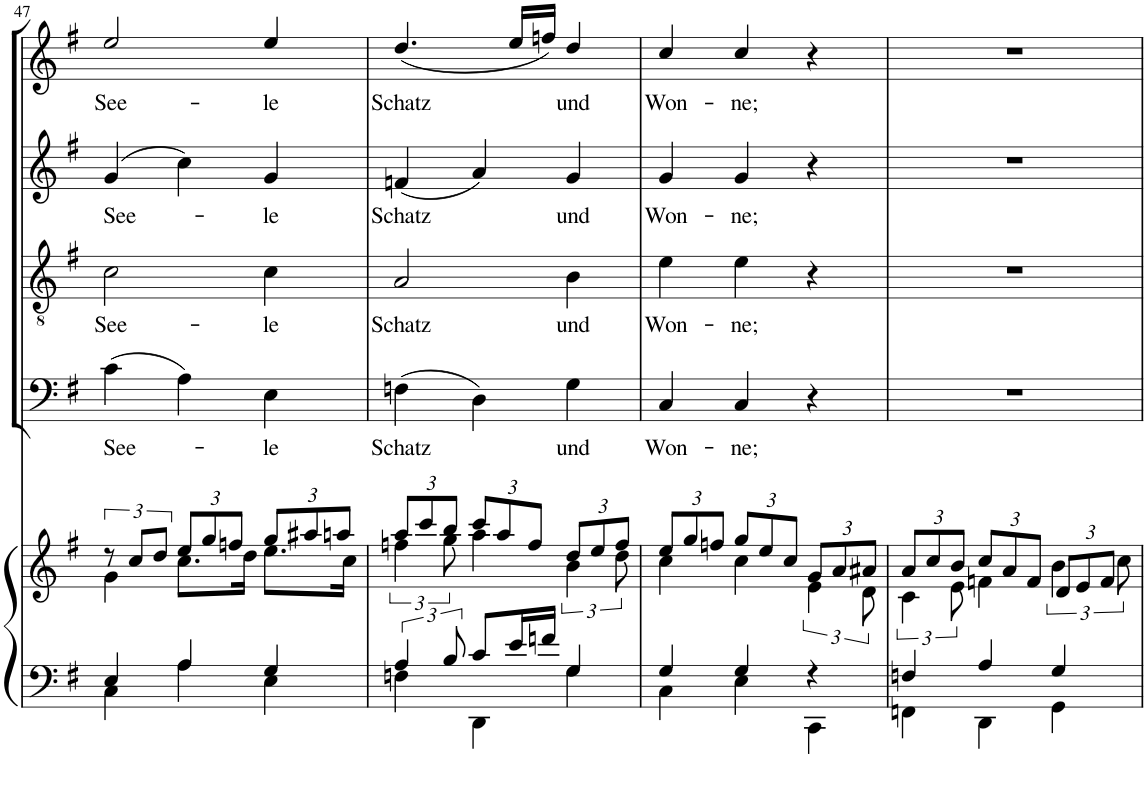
**kern	**kern	**kern	**text	**kern	**text	**kern	**text	**kern	**text
*part6	*part5	*part4	*part4	*part3	*part3	*part2	*part2	*part1	*part1
*staff6	*staff5	*staff4	*staff4	*staff3	*staff3	*staff2	*staff2	*staff1	*staff1
*I"Pipe Organ	*I"Pipe Organ	*I"Bassi	*	*I"Tenori	*	*I"Contralti	*	*I"Soprani	*
*I'P Org	*I'P Org	*	*	*	*	*	*	*	*
!!LO:PB:g=z
*clefF4	*clefG2	*clefF4	*	*clefGv2	*	*clefG2	*	*clefG2	*
*	*	*	*	*	*	*	*	*Trd1c2	*
*k[f#]	*k[f#]	*k[f#]	*	*k[f#]	*	*k[f#]	*	*k[f#]	*
*G:	*G:	*G:	*	*G:	*	*G:	*	*G:	*
*M3/4	*M3/4	*M3/4	*	*M3/4	*	*M3/4	*	*M3/4	*
=47	=47	=47	=47	=47	=47	=47	=47	=47	=47
*^	*^	*	*	*	*	*	*	*	*
!	!	!	!	!	!LO:LY:b	!	!LO:LY:b	!	!LO:LY:b	!	!LO:LY:b
4E/	4C\	12r	4g\	(4c\	See-	2c\	See-	(4g/	See-	2ee/	See-
.	.	12cc/L	.	.	.	.	.	.	.	.	.
.	.	12dd/J	.	.	.	.	.	.	.	.	.
*	*	*Xbrackettup	*	*	*	*	*	*	*	*	*
4A/	4A\	12ee/L	8.cc\L	4A\)	.	.	.	4cc\)	.	.	.
.	.	12gg/	.	.	.	.	.	.	.	.	.
.	.	12ffn/J	.	.	.	.	.	.	.	.	.
.	.	.	16dd\Jk	.	.	.	.	.	.	.	.
!	!	!	!	!	!LO:LY:b	!	!LO:LY:b	!	!LO:LY:b	!	!LO:LY:b
4G/	4E\	12gg/L	8.ee\L	4E\	-le	4c\	-le	4g/	-le	4ee/	-le
.	.	12aa#X/	.	.	.	.	.	.	.	.	.
.	.	12aan/J	.	.	.	.	.	.	.	.	.
.	.	.	16cc\Jk	.	.	.	.	.	.	.	.
=48	=48	=48	=48	=48	=48	=48	=48	=48	=48	=48	=48
*	*	*	*brackettup	*	*	*	*	*	*	*	*
!	!	!	!	!	!LO:LY:b	!	!LO:LY:b	!	!LO:LY:b	!	!LO:LY:b
6A/	4Fn\	12aa/L	6ffn\	(4Fn\	Schatz	2A/	Schatz	(4fn/	Schatz	(4.dd/	Schatz
.	.	12ccc/	.	.	.	.	.	.	.	.	.
12B/	.	12bb/J	12gg\	.	.	.	.	.	.	.	.
*	*	*Xbrackettup	*	*	*	*	*	*	*	*	*
8c/L	4DD\	12ccc/L	4aa\	4D\)	.	.	.	4a/)	.	.	.
.	.	12aa/	.	.	.	.	.	.	.	.	.
16e/L	.	.	.	.	.	.	.	.	.	16ee/LL	.
.	.	12ff/J	.	.	.	.	.	.	.	.	.
16fn/JJ	.	.	.	.	.	.	.	.	.	16ffn/JJ)	.
*	*	*	*brackettup	*	*	*	*	*	*	*	*
!	!	!	!	!	!LO:LY:b	!	!LO:LY:b	!	!LO:LY:b	!	!LO:LY:b
4G/	4G\	12dd/L	6b\	4G\	und	4B\	und	4g/	und	4dd/	und
.	.	12ee/	.	.	.	.	.	.	.	.	.
.	.	12ff/J	12dd\	.	.	.	.	.	.	.	.
=49	=49	=49	=49	=49	=49	=49	=49	=49	=49	=49	=49
*	*	*Xbrackettup	*	*	*	*	*	*	*	*	*
!	!	!	!	!	!LO:LY:b	!	!LO:LY:b	!	!LO:LY:b	!	!LO:LY:b
4G/	4C\	12ee/L	4cc\	4C/	Won-	4e\	Won-	4g/	Won-	4cc/	Won-
.	.	12gg/	.	.	.	.	.	.	.	.	.
.	.	12ffn/J	.	.	.	.	.	.	.	.	.
!	!	!	!	!	!LO:LY:b	!	!LO:LY:b	!	!LO:LY:b	!	!LO:LY:b
4G/	4E\	12gg/L	4cc\	4C/	-ne;	4e\	-ne;	4g/	-ne;	4cc/	-ne;
.	.	12ee/	.	.	.	.	.	.	.	.	.
.	.	12cc/J	.	.	.	.	.	.	.	.	.
*	*	*	*brackettup	*	*	*	*	*	*	*	*
4r	4CC\	12g/L	6e\	4r	.	4r	.	4r	.	4r	.
.	.	12a/	.	.	.	.	.	.	.	.	.
.	.	12a#X/J	12d\	.	.	.	.	.	.	.	.
=50	=50	=50	=50	=50	=50	=50	=50	=50	=50	=50	=50
*	*	*Xbrackettup	*brackettup	*	*	*	*	*	*	*	*
4Fn/	4FFn\	12a/L	6c\	2.r	.	2.r	.	2.r	.	2.r	.
.	.	12cc/	.	.	.	.	.	.	.	.	.
.	.	12b/J	12e\	.	.	.	.	.	.	.	.
*	*	*Xbrackettup	*	*	*	*	*	*	*	*	*
4A/	4DD\	12cc/L	4fn\	.	.	.	.	.	.	.	.
.	.	12a/	.	.	.	.	.	.	.	.	.
.	.	12f/J	.	.	.	.	.	.	.	.	.
*	*	*	*brackettup	*	*	*	*	*	*	*	*
4G/	4GG\	12d/L	6b\	.	.	.	.	.	.	.	.
.	.	12e/	.	.	.	.	.	.	.	.	.
.	.	12f/J	12cc\	.	.	.	.	.	.	.	.
*v	*v	*	*	*	*	*	*	*	*	*	*
*	*v	*v	*	*	*	*	*	*	*	*
=	=	=	=	=	=	=	=	=	=
*-	*-	*-	*-	*-	*-	*-	*-	*-	*-
